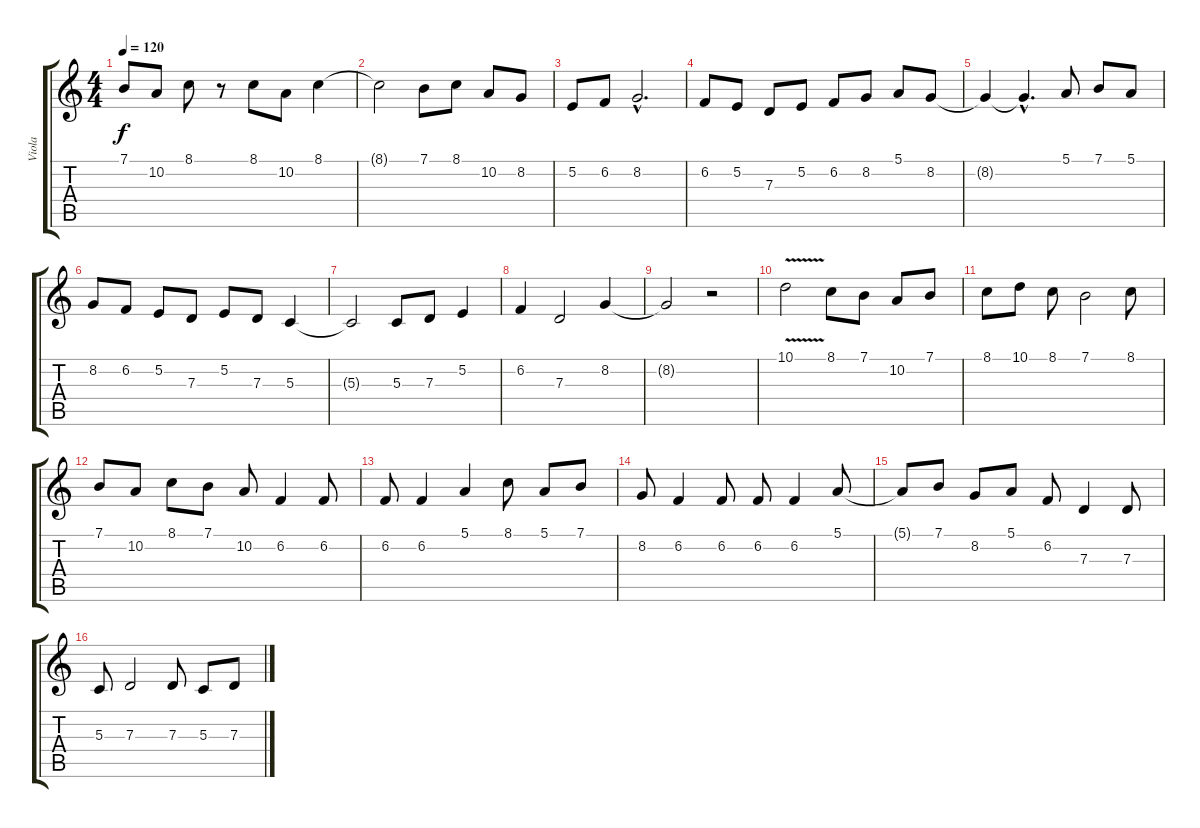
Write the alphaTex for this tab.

\track ("Viola" "Viola") {instrument viola}
\staff {score tabs}
\tuning (E4 B3 G3 D3 A2 E2) {hide}
\ts (4 4)
\tempo 120
\clef g2
\ks c
7.1.8{dy f} 10.2.8 8.1.8 r.8 8.1.8 10.2.8 8.1.4 |
8.1{t}.2 7.1.8 8.1.8 10.2.8 8.2.8 |
5.2.8 6.2.8 8.2{hac}.2{d} |
6.2.8 5.2.8 7.3.8 5.2.8 6.2.8 8.2.8 5.1.8 8.2.8 |
8.2{t}.4 8.2{hac t}.4{d} 5.1.8 7.1.8 5.1.8 |
8.2.8 6.2.8 5.2.8 7.3.8 5.2.8 7.3.8 5.3.4 |
5.3{t}.2 5.3.8 7.3.8 5.2.4 |
6.2.4 7.3.2 8.2.4 |
8.2{t}.2 r.2 |
10.1{v}.2 8.1.8 7.1.8 10.2.8 7.1.8 |
8.1.8 10.1.8 8.1.8 7.1.2 8.1.8 |
7.1.8 10.2.8 8.1.8 7.1.8 10.2.8 6.2.4 6.2.8 |
6.2.8 6.2.4 5.1.4 8.1.8 5.1.8 7.1.8 |
8.2.8 6.2.4 6.2.8 6.2.8 6.2.4 5.1.8 |
5.1{t}.8 7.1.8 8.2.8 5.1.8 6.2.8 7.3.4 7.3.8 |
5.3.8 7.3.2 7.3.8 5.3.8 7.3.8
